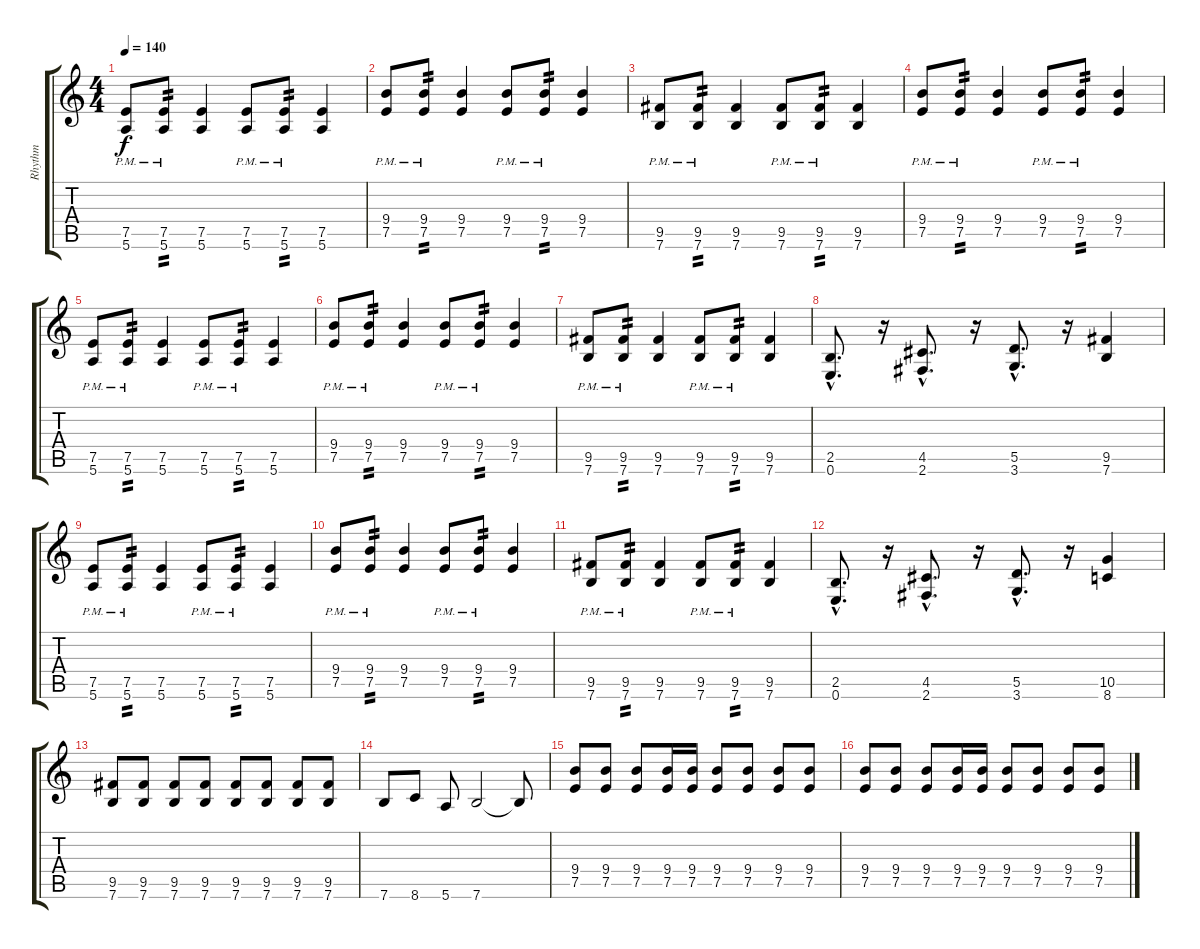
\track ("Rhythm" "Rhythm") {instrument overdrivenguitar}
\staff {score tabs}
\tuning (E4 B3 G3 D3 A2 E2) {hide}
\ts (4 4)
\tempo 140
\clef g2
\ks c
(7.5{pm} 5.6).8{dy f} (7.5{pm} 5.6).8{tp 2} (7.5 5.6).4 (7.5{pm} 5.6).8 (7.5{pm} 5.6).8{tp 2} (7.5 5.6).4 |
(9.4{pm} 7.5).8 (9.4{pm} 7.5).8{tp 2} (9.4 7.5).4 (9.4{pm} 7.5).8 (9.4{pm} 7.5).8{tp 2} (9.4 7.5).4 |
(9.5{pm} 7.6).8 (9.5{pm} 7.6).8{tp 2} (9.5 7.6).4 (9.5{pm} 7.6).8 (9.5{pm} 7.6).8{tp 2} (9.5 7.6).4 |
(9.4{pm} 7.5).8 (9.4{pm} 7.5).8{tp 2} (9.4 7.5).4 (9.4{pm} 7.5).8 (9.4{pm} 7.5).8{tp 2} (9.4 7.5).4 |
(7.5{pm} 5.6).8 (7.5{pm} 5.6).8{tp 2} (7.5 5.6).4 (7.5{pm} 5.6).8 (7.5{pm} 5.6).8{tp 2} (7.5 5.6).4 |
(9.4{pm} 7.5).8 (9.4{pm} 7.5).8{tp 2} (9.4 7.5).4 (9.4{pm} 7.5).8 (9.4{pm} 7.5).8{tp 2} (9.4 7.5).4 |
(9.5{pm} 7.6).8 (9.5{pm} 7.6).8{tp 2} (9.5 7.6).4 (9.5{pm} 7.6).8 (9.5{pm} 7.6).8{tp 2} (9.5 7.6).4 |
(2.5{hac} 0.6{hac}).8{d} r.16 (4.5{hac} 2.6{hac}).8{d} r.16 (5.5{hac} 3.6{hac}).8{d} r.16 (9.5 7.6).4 |
(7.5{pm} 5.6).8 (7.5{pm} 5.6).8{tp 2} (7.5 5.6).4 (7.5{pm} 5.6).8 (7.5{pm} 5.6).8{tp 2} (7.5 5.6).4 |
(9.4{pm} 7.5).8 (9.4{pm} 7.5).8{tp 2} (9.4 7.5).4 (9.4{pm} 7.5).8 (9.4{pm} 7.5).8{tp 2} (9.4 7.5).4 |
(9.5{pm} 7.6).8 (9.5{pm} 7.6).8{tp 2} (9.5 7.6).4 (9.5{pm} 7.6).8 (9.5{pm} 7.6).8{tp 2} (9.5 7.6).4 |
(2.5{hac} 0.6{hac}).8{d} r.16 (4.5{hac} 2.6{hac}).8{d} r.16 (5.5{hac} 3.6{hac}).8{d} r.16 (10.5 8.6).4 |
(9.5 7.6).8 (9.5 7.6).8 (9.5 7.6).8 (9.5 7.6).8 (9.5 7.6).8 (9.5 7.6).8 (9.5 7.6).8 (9.5 7.6).8 |
7.6.8 8.6.8 5.6.8 7.6.2 7.6{t}.8 |
(9.4 7.5).8 (9.4 7.5).8 (9.4 7.5).8 (9.4 7.5).16 (9.4 7.5).16 (9.4 7.5).8 (9.4 7.5).8 (9.4 7.5).8 (9.4 7.5).8 |
(9.4 7.5).8 (9.4 7.5).8 (9.4 7.5).8 (9.4 7.5).16 (9.4 7.5).16 (9.4 7.5).8 (9.4 7.5).8 (9.4 7.5).8 (9.4 7.5).8
